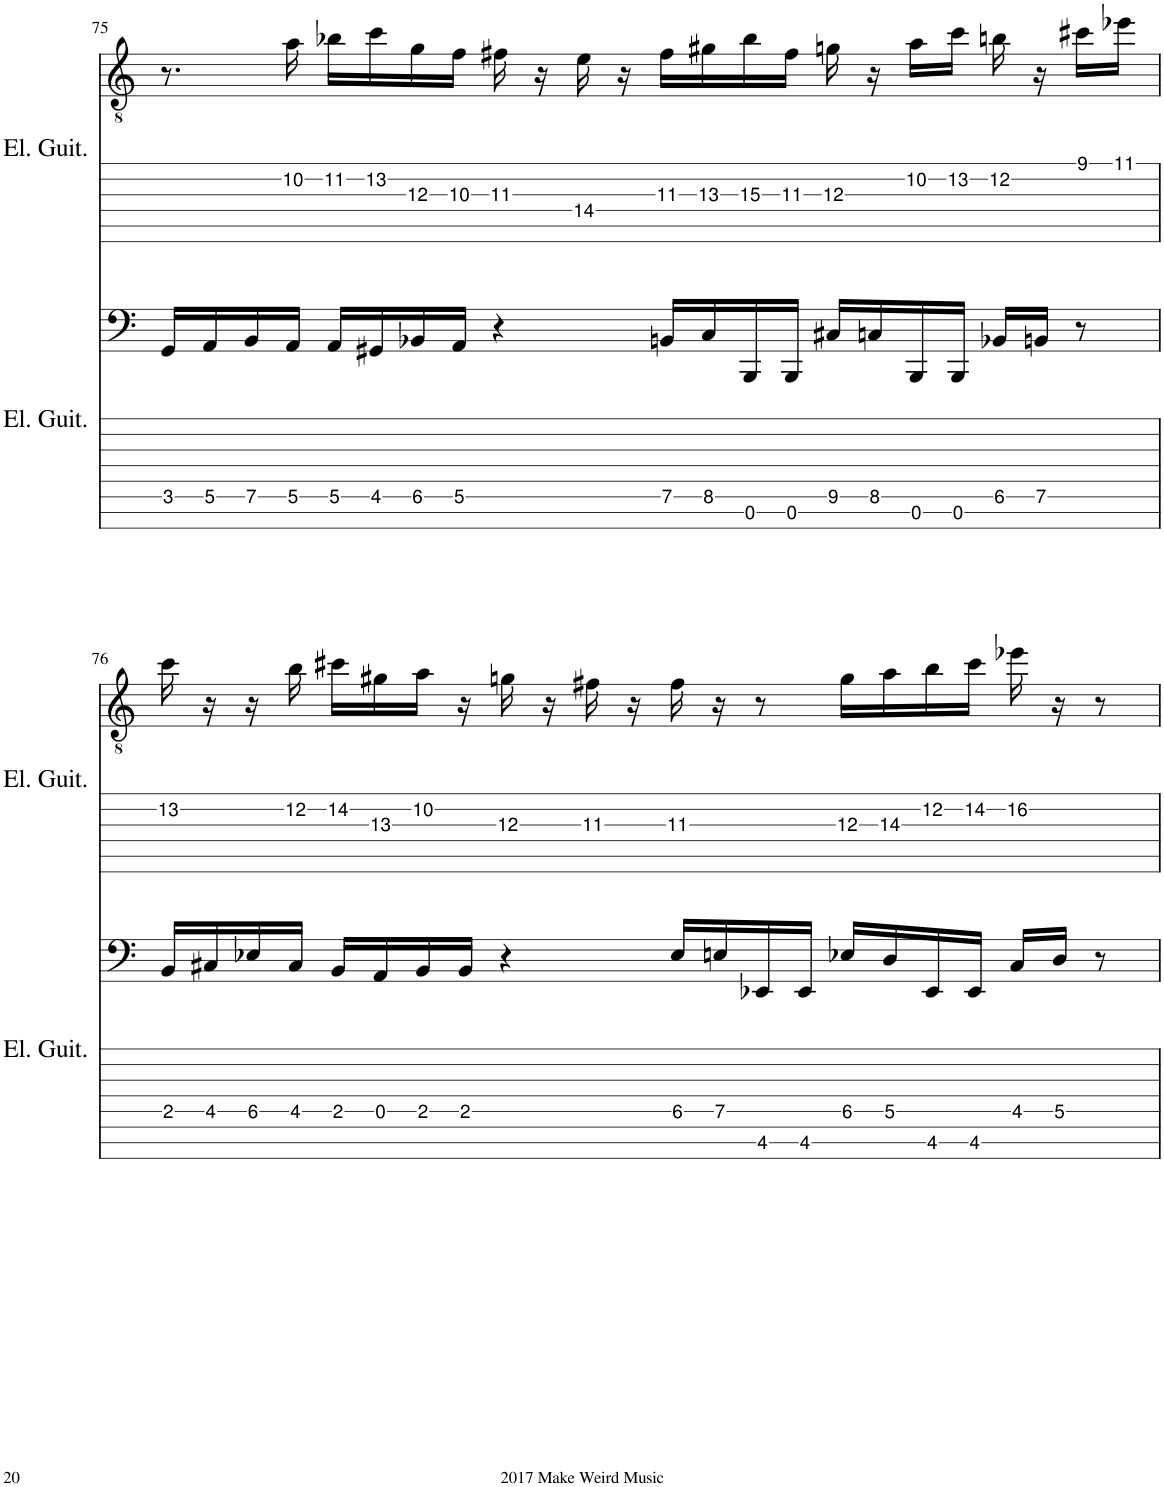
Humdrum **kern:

**kern	**kern	**kern	**kern
*part2	*part2	*part1	*part1
*staff4	*staff3	*staff2	*staff1
*I"Electric Guitar	*	*I"Electric Guitar	*
*I'El. Guit.	*	*I'El. Guit.	*
!!LO:PB:g=z
*	*clefF4	*	*clefGv2
*k[]	*k[]	*k[]	*k[]
*M6/4	*M6/4	*M6/4	*M6/4
=75	=75	=75	=75
16GGLL	16GG/LL	8.r	8.r
16AA	16AA/	.	.
16BB	16BB/	.	.
16AA	16AA/JJ	16aLL	16a\
16AA	16AA/LL	16b-	16b-X\LL
16GG#	16GG#X/	16cc	16cc\
16BB-	16BB-X/	16g	16g\
16AAJJ	16AA/JJ	16f	16f\JJ
4r	4r	16f#JJ	16f#X\
.	.	16r	16r
.	.	16e	16e\
.	.	16r	16r
16BBLL	16BBn/LL	16f#LL	16f#\LL
16C	16C/	16g#	16g#X\
16BBB	16BBB/	16b-	16b-\
16BBB	16BBB/JJ	16f#	16f#\JJ
16C#	16C#X/LL	16gJJ	16gn\
16C	16Cn/	16r	16r
16BBB	16BBB/	16aLL	16a\LL
16BBB	16BBB/JJ	16cc	16cc\JJ
16BB-	16BB-X/LL	16bJJ	16bn\
16BBJJ	16BBn/JJ	16r	16r
8r	8r	16cc#LL	16cc#X\LL
.	.	16ee-JJ	16ee-X\JJ
!!LO:LB:g=z
=76	=76	=76	=76
16BBLL	16BB/LL	16cc	16cc\
16C#	16C#X/	16r	16r
16E-	16E-X/	16r	16r
16C#	16C#/JJ	16bLL	16b\
16BB	16BB/LL	16cc#	16cc#X\LL
16AA	16AA/	16g#	16g#X\
16BB	16BB/	16aJJ	16a\JJ
16BBJJ	16BB/JJ	16r	16r
4r	4r	16g	16gn\
.	.	16r	16r
.	.	16f#	16f#X\
.	.	16r	16r
16E-LL	16E-/LL	16f#	16f#\
16E	16En/	16r	16r
16EE-	16EE-X/	8r	8r
16EE-	16EE-/JJ	.	.
16E-	16E-X/LL	16gLL	16g\LL
16D	16D/	16a	16a\
16EE-	16EE-/	16b	16b\
16EE-	16EE-/JJ	16cc#	16cc#\JJ
16C#	16C#/LL	16ee-JJ	16ee-X\
16DJJ	16D/JJ	16r	16r
8r	8r	8r	8r
=	=	=	=
*-	*-	*-	*-
